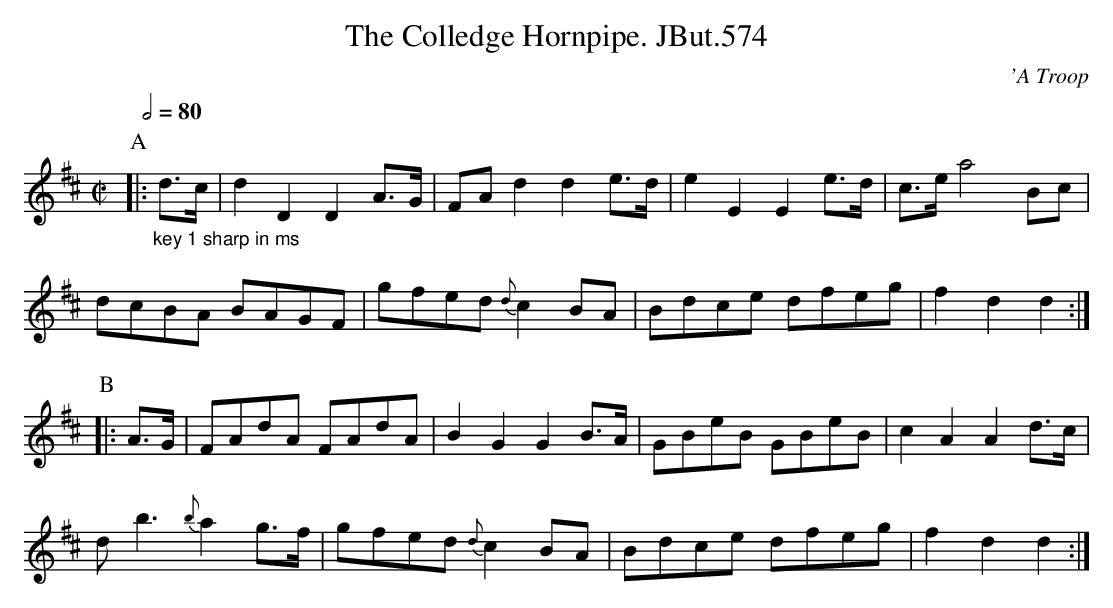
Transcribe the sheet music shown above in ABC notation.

X:1
T:Colledge Hornpipe. JBut.574, The
C:'A Troop
M:C|
Q:1/2=80
L:1/8
K:D %one sharp in ms
P:A
|: "_key 1 sharp in ms"d>c | d2D2 D2A>G | FAd2 d2e>d | e2E2 E2e>d | c>e a4 Bc |
dcBA BAGF | gfed {d}c2BA | Bdce dfeg | f2d2 d2 :|
P:B
|: A>G | FAdA FAdA | B2G2 G2B>A | GBeB GBeB | c2A2 A2d>c |
db3 {b}a2g>f | gfed {d}c2BA | Bdce dfeg | f2d2 d2 :|
